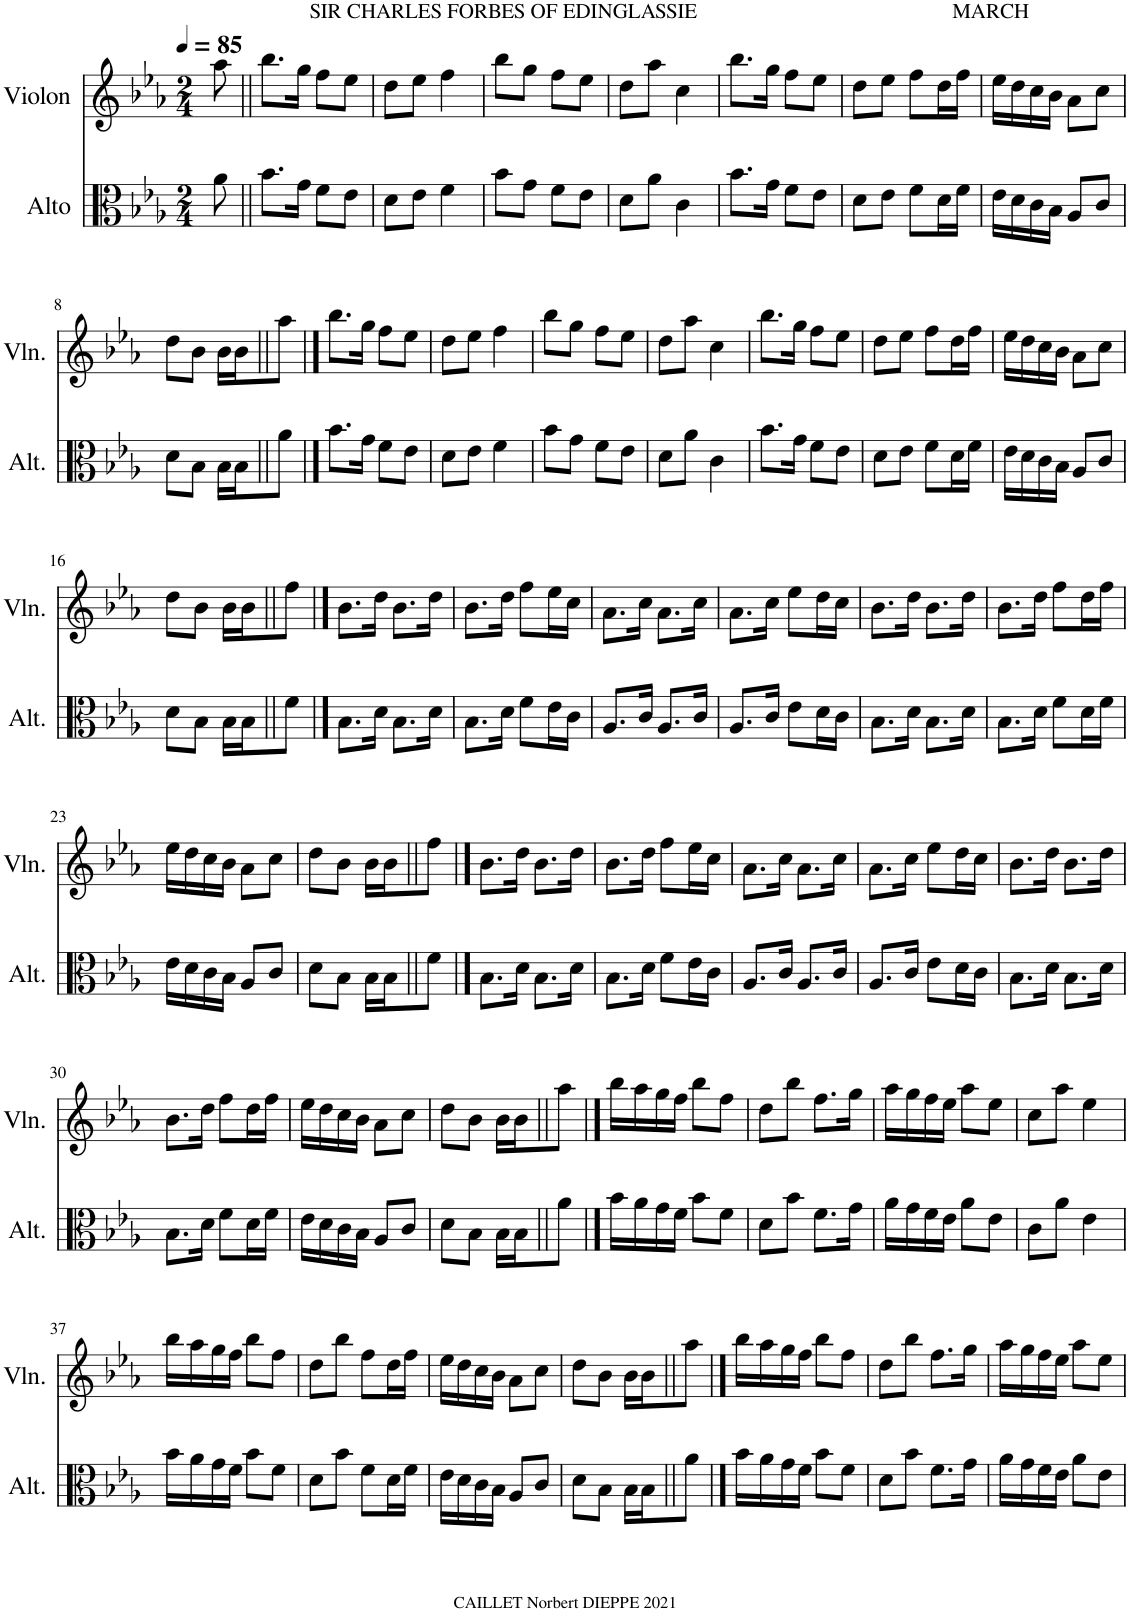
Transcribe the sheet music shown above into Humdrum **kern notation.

**kern	**kern
*part2	*part1
*staff2	*staff1
*I"Alto	*I"Violon
*I'Alt.	*I'Vln.
*clefC3	*clefG2
*k[b-e-a-]	*k[b-e-a-]
*M2/4	*M2/4
*MM85	*MM85
=	=
8a-\	8aa-\
=1||	=1||
!	!LO:TX:a:t=SIR CHARLES FORBES OF EDINGLASSIE
8.b-\L	8.bb-\L
16g\Jk	16gg\Jk
8f\L	8ff\L
8e-\J	8ee-\J
=2	=2
8d\L	8dd\L
8e-\J	8ee-\J
4f\	4ff\
=3	=3
8b-\L	8bb-\L
8g\J	8gg\J
8f\L	8ff\L
8e-\J	8ee-\J
=4	=4
8d\L	8dd\L
8a-\J	8aa-\J
4c\	4cc\
=5	=5
8.b-\L	8.bb-\L
16g\Jk	16gg\Jk
8f\L	8ff\L
8e-\J	8ee-\J
=6	=6
8d\L	8dd\L
8e-\J	8ee-\J
8f\L	8ff\L
16d\L	16dd\L
16f\JJ	16ff\JJ
=7	=7
!	!LO:TX:a:t=MARCH
16e-\LL	16ee-\LL
16d\	16dd\
16c\	16cc\
16B-\JJ	16b-\JJ
8A-/L	8a-\L
8c/J	8cc\J
!!LO:LB:g=z
=8	=8
8d\L	8dd\L
8B-\J	8b-\J
16B-\LL	16b-\LL
16B-\J	16b-\J
8a-\J	8aa-\J
==9	==9
8.b-\L	8.bb-\L
16g\Jk	16gg\Jk
8f\L	8ff\L
8e-\J	8ee-\J
=10	=10
8d\L	8dd\L
8e-\J	8ee-\J
4f\	4ff\
=11	=11
8b-\L	8bb-\L
8g\J	8gg\J
8f\L	8ff\L
8e-\J	8ee-\J
=12	=12
8d\L	8dd\L
8a-\J	8aa-\J
4c\	4cc\
=13	=13
8.b-\L	8.bb-\L
16g\Jk	16gg\Jk
8f\L	8ff\L
8e-\J	8ee-\J
=14	=14
8d\L	8dd\L
8e-\J	8ee-\J
8f\L	8ff\L
16d\L	16dd\L
16f\JJ	16ff\JJ
=15	=15
16e-\LL	16ee-\LL
16d\	16dd\
16c\	16cc\
16B-\JJ	16b-\JJ
8A-/L	8a-\L
8c/J	8cc\J
!!LO:LB:g=z
=16	=16
8d\L	8dd\L
8B-\J	8b-\J
16B-\LL	16b-\LL
16B-\J	16b-\J
8f\J	8ff\J
==17	==17
8.B-\L	8.b-\L
16d\Jk	16dd\Jk
8.B-\L	8.b-\L
16d\Jk	16dd\Jk
=18	=18
8.B-\L	8.b-\L
16d\Jk	16dd\Jk
8f\L	8ff\L
16e-\L	16ee-\L
16c\JJ	16cc\JJ
=19	=19
8.A-/L	8.a-\L
16c/Jk	16cc\Jk
8.A-/L	8.a-\L
16c/Jk	16cc\Jk
=20	=20
8.A-/L	8.a-\L
16c/Jk	16cc\Jk
8e-\L	8ee-\L
16d\L	16dd\L
16c\JJ	16cc\JJ
=21	=21
8.B-\L	8.b-\L
16d\Jk	16dd\Jk
8.B-\L	8.b-\L
16d\Jk	16dd\Jk
=22	=22
8.B-\L	8.b-\L
16d\Jk	16dd\Jk
8f\L	8ff\L
16d\L	16dd\L
16f\JJ	16ff\JJ
!!LO:LB:g=z
=23	=23
16e-\LL	16ee-\LL
16d\	16dd\
16c\	16cc\
16B-\JJ	16b-\JJ
8A-/L	8a-\L
8c/J	8cc\J
=24	=24
8d\L	8dd\L
8B-\J	8b-\J
16B-\LL	16b-\LL
16B-\J	16b-\J
8f\J	8ff\J
==25	==25
8.B-\L	8.b-\L
16d\Jk	16dd\Jk
8.B-\L	8.b-\L
16d\Jk	16dd\Jk
=26	=26
8.B-\L	8.b-\L
16d\Jk	16dd\Jk
8f\L	8ff\L
16e-\L	16ee-\L
16c\JJ	16cc\JJ
=27	=27
8.A-/L	8.a-\L
16c/Jk	16cc\Jk
8.A-/L	8.a-\L
16c/Jk	16cc\Jk
=28	=28
8.A-/L	8.a-\L
16c/Jk	16cc\Jk
8e-\L	8ee-\L
16d\L	16dd\L
16c\JJ	16cc\JJ
=29	=29
8.B-\L	8.b-\L
16d\Jk	16dd\Jk
8.B-\L	8.b-\L
16d\Jk	16dd\Jk
!!LO:LB:g=z
=30	=30
8.B-\L	8.b-\L
16d\Jk	16dd\Jk
8f\L	8ff\L
16d\L	16dd\L
16f\JJ	16ff\JJ
=31	=31
16e-\LL	16ee-\LL
16d\	16dd\
16c\	16cc\
16B-\JJ	16b-\JJ
8A-/L	8a-\L
8c/J	8cc\J
=32	=32
8d\L	8dd\L
8B-\J	8b-\J
16B-\LL	16b-\LL
16B-\J	16b-\J
8a-\J	8aa-\J
==33	==33
16b-\LL	16bb-\LL
16a-\	16aa-\
16g\	16gg\
16f\JJ	16ff\JJ
8b-\L	8bb-\L
8f\J	8ff\J
=34	=34
8d\L	8dd\L
8b-\J	8bb-\J
8.f\L	8.ff\L
16g\Jk	16gg\Jk
=35	=35
16a-\LL	16aa-\LL
16g\	16gg\
16f\	16ff\
16e-\JJ	16ee-\JJ
8a-\L	8aa-\L
8e-\J	8ee-\J
=36	=36
8c\L	8cc\L
8a-\J	8aa-\J
4e-\	4ee-\
!!LO:LB:g=z
=37	=37
16b-\LL	16bb-\LL
16a-\	16aa-\
16g\	16gg\
16f\JJ	16ff\JJ
8b-\L	8bb-\L
8f\J	8ff\J
=38	=38
8d\L	8dd\L
8b-\J	8bb-\J
8f\L	8ff\L
16d\L	16dd\L
16f\JJ	16ff\JJ
=39	=39
16e-\LL	16ee-\LL
16d\	16dd\
16c\	16cc\
16B-\JJ	16b-\JJ
8A-/L	8a-\L
8c/J	8cc\J
=40	=40
8d\L	8dd\L
8B-\J	8b-\J
16B-\LL	16b-\LL
16B-\J	16b-\J
8a-\J	8aa-\J
==41	==41
16b-\LL	16bb-\LL
16a-\	16aa-\
16g\	16gg\
16f\JJ	16ff\JJ
8b-\L	8bb-\L
8f\J	8ff\J
=42	=42
8d\L	8dd\L
8b-\J	8bb-\J
8.f\L	8.ff\L
16g\Jk	16gg\Jk
=43	=43
16a-\LL	16aa-\LL
16g\	16gg\
16f\	16ff\
16e-\JJ	16ee-\JJ
8a-\L	8aa-\L
8e-\J	8ee-\J
=	=
*-	*-
